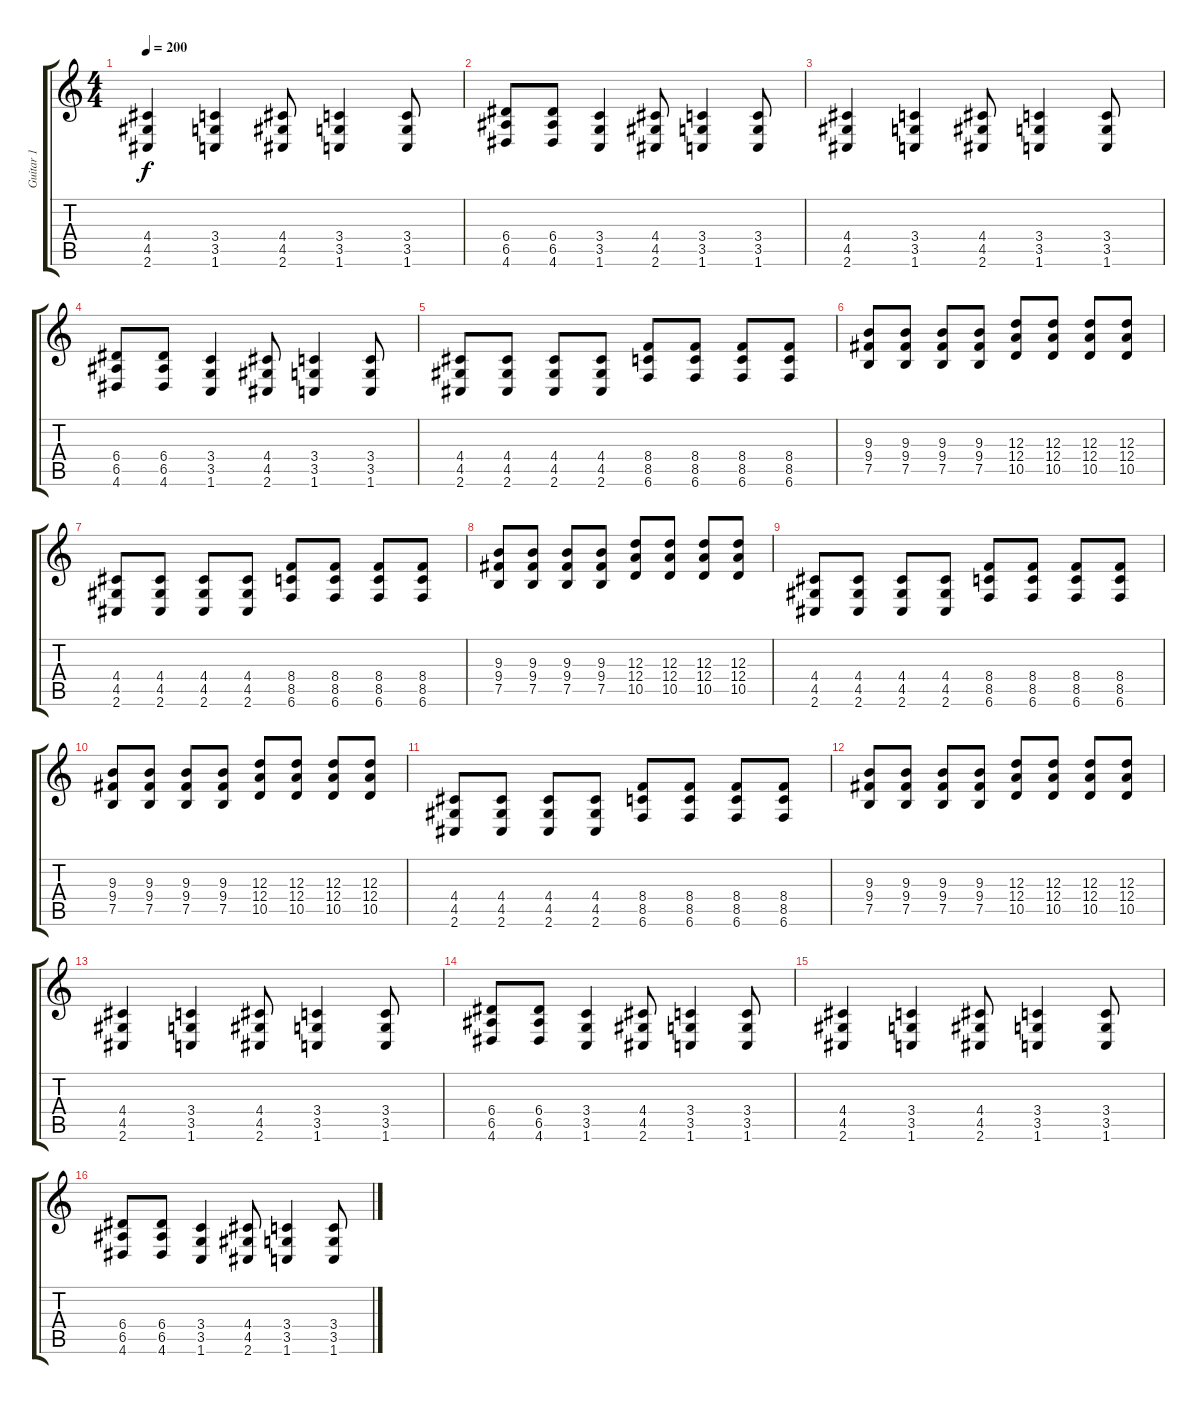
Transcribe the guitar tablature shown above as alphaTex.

\track ("Guitar 1" "Guitar 1") {instrument overdrivenguitar}
\staff {score tabs}
\tuning (B3 Gb3 D3 A2 E2 B1) {hide}
\ts (4 4)
\tempo 200
\clef g2
\ks c
(4.4 4.5 2.6).4{dy f} (3.4 3.5 1.6).4 (4.4 4.5 2.6).8 (3.4 3.5 1.6).4 (3.4 3.5 1.6).8 |
(6.4 6.5 4.6).8 (6.4 6.5 4.6).8 (3.4 3.5 1.6).4 (4.4 4.5 2.6).8 (3.4 3.5 1.6).4 (3.4 3.5 1.6).8 |
(4.4 4.5 2.6).4 (3.4 3.5 1.6).4 (4.4 4.5 2.6).8 (3.4 3.5 1.6).4 (3.4 3.5 1.6).8 |
(6.4 6.5 4.6).8 (6.4 6.5 4.6).8 (3.4 3.5 1.6).4 (4.4 4.5 2.6).8 (3.4 3.5 1.6).4 (3.4 3.5 1.6).8 |
(4.4 4.5 2.6).8 (4.4 4.5 2.6).8 (4.4 4.5 2.6).8 (4.4 4.5 2.6).8 (8.4 8.5 6.6).8 (8.4 8.5 6.6).8 (8.4 8.5 6.6).8 (8.4 8.5 6.6).8 |
(9.3 9.4 7.5).8 (9.3 9.4 7.5).8 (9.3 9.4 7.5).8 (9.3 9.4 7.5).8 (12.3 12.4 10.5).8 (12.3 12.4 10.5).8 (12.3 12.4 10.5).8 (12.3 12.4 10.5).8 |
(4.4 4.5 2.6).8 (4.4 4.5 2.6).8 (4.4 4.5 2.6).8 (4.4 4.5 2.6).8 (8.4 8.5 6.6).8 (8.4 8.5 6.6).8 (8.4 8.5 6.6).8 (8.4 8.5 6.6).8 |
(9.3 9.4 7.5).8 (9.3 9.4 7.5).8 (9.3 9.4 7.5).8 (9.3 9.4 7.5).8 (12.3 12.4 10.5).8 (12.3 12.4 10.5).8 (12.3 12.4 10.5).8 (12.3 12.4 10.5).8 |
(4.4 4.5 2.6).8 (4.4 4.5 2.6).8 (4.4 4.5 2.6).8 (4.4 4.5 2.6).8 (8.4 8.5 6.6).8 (8.4 8.5 6.6).8 (8.4 8.5 6.6).8 (8.4 8.5 6.6).8 |
(9.3 9.4 7.5).8 (9.3 9.4 7.5).8 (9.3 9.4 7.5).8 (9.3 9.4 7.5).8 (12.3 12.4 10.5).8 (12.3 12.4 10.5).8 (12.3 12.4 10.5).8 (12.3 12.4 10.5).8 |
(4.4 4.5 2.6).8 (4.4 4.5 2.6).8 (4.4 4.5 2.6).8 (4.4 4.5 2.6).8 (8.4 8.5 6.6).8 (8.4 8.5 6.6).8 (8.4 8.5 6.6).8 (8.4 8.5 6.6).8 |
(9.3 9.4 7.5).8 (9.3 9.4 7.5).8 (9.3 9.4 7.5).8 (9.3 9.4 7.5).8 (12.3 12.4 10.5).8 (12.3 12.4 10.5).8 (12.3 12.4 10.5).8 (12.3 12.4 10.5).8 |
(4.4 4.5 2.6).4 (3.4 3.5 1.6).4 (4.4 4.5 2.6).8 (3.4 3.5 1.6).4 (3.4 3.5 1.6).8 |
(6.4 6.5 4.6).8 (6.4 6.5 4.6).8 (3.4 3.5 1.6).4 (4.4 4.5 2.6).8 (3.4 3.5 1.6).4 (3.4 3.5 1.6).8 |
(4.4 4.5 2.6).4 (3.4 3.5 1.6).4 (4.4 4.5 2.6).8 (3.4 3.5 1.6).4 (3.4 3.5 1.6).8 |
(6.4 6.5 4.6).8 (6.4 6.5 4.6).8 (3.4 3.5 1.6).4 (4.4 4.5 2.6).8 (3.4 3.5 1.6).4 (3.4 3.5 1.6).8
